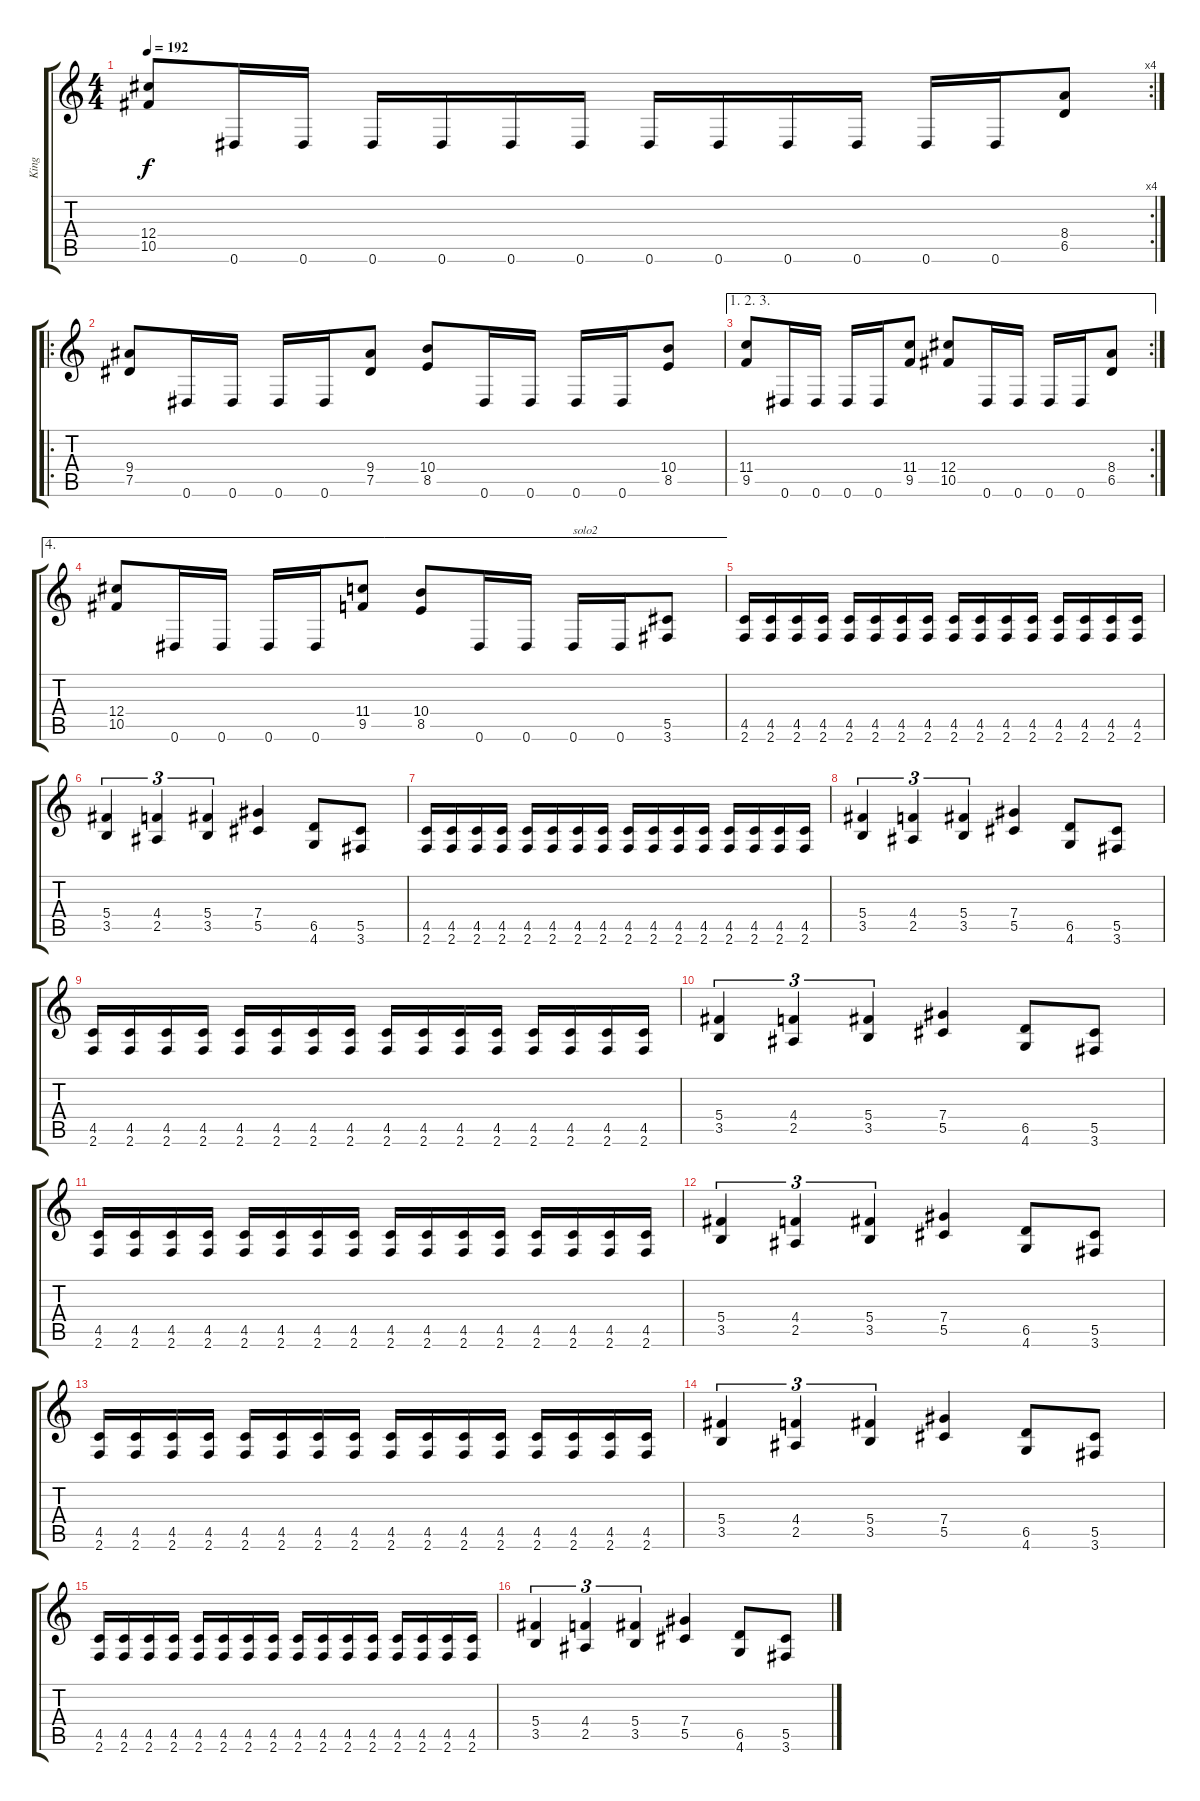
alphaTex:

\track ("King" "King") {instrument distortionguitar}
\staff {score tabs}
\tuning (Eb4 Bb3 Gb3 Db3 Ab2 Eb2) {hide}
\rc 4
\ts (4 4)
\tempo 192
\clef g2
\ks c
(12.4 10.5).8{dy f} 0.6.16 0.6.16 0.6.16 0.6.16 0.6.16 0.6.16 0.6.16 0.6.16 0.6.16 0.6.16 0.6.16 0.6.16 (8.4 6.5).8 |
\ro
(9.4 7.5).8 0.6.16 0.6.16 0.6.16 0.6.16 (9.4 7.5).8 (10.4 8.5).8 0.6.16 0.6.16 0.6.16 0.6.16 (10.4 8.5).8 |
\ae (1 2 3)
\rc 2
(11.4 9.5).8 0.6.16 0.6.16 0.6.16 0.6.16 (11.4 9.5).8 (12.4 10.5).8 0.6.16 0.6.16 0.6.16 0.6.16 (8.4 6.5).8 |
\ae 4
(12.4 10.5).8 0.6.16 0.6.16 0.6.16 0.6.16 (11.4 9.5).8 (10.4 8.5).8 0.6.16 0.6.16 0.6.16{txt "solo2"} 0.6.16 (5.5 3.6).8 |
(4.5 2.6).16 (4.5 2.6).16 (4.5 2.6).16 (4.5 2.6).16 (4.5 2.6).16 (4.5 2.6).16 (4.5 2.6).16 (4.5 2.6).16 (4.5 2.6).16 (4.5 2.6).16 (4.5 2.6).16 (4.5 2.6).16 (4.5 2.6).16 (4.5 2.6).16 (4.5 2.6).16 (4.5 2.6).16 |
(5.4 3.5).4{tu (3 2)} (4.4 2.5).4{tu (3 2)} (5.4 3.5).4{tu (3 2)} (7.4 5.5).4 (6.5 4.6).8 (5.5 3.6).8 |
(4.5 2.6).16 (4.5 2.6).16 (4.5 2.6).16 (4.5 2.6).16 (4.5 2.6).16 (4.5 2.6).16 (4.5 2.6).16 (4.5 2.6).16 (4.5 2.6).16 (4.5 2.6).16 (4.5 2.6).16 (4.5 2.6).16 (4.5 2.6).16 (4.5 2.6).16 (4.5 2.6).16 (4.5 2.6).16 |
(5.4 3.5).4{tu (3 2)} (4.4 2.5).4{tu (3 2)} (5.4 3.5).4{tu (3 2)} (7.4 5.5).4 (6.5 4.6).8 (5.5 3.6).8 |
(4.5 2.6).16 (4.5 2.6).16 (4.5 2.6).16 (4.5 2.6).16 (4.5 2.6).16 (4.5 2.6).16 (4.5 2.6).16 (4.5 2.6).16 (4.5 2.6).16 (4.5 2.6).16 (4.5 2.6).16 (4.5 2.6).16 (4.5 2.6).16 (4.5 2.6).16 (4.5 2.6).16 (4.5 2.6).16 |
(5.4 3.5).4{tu (3 2)} (4.4 2.5).4{tu (3 2)} (5.4 3.5).4{tu (3 2)} (7.4 5.5).4 (6.5 4.6).8 (5.5 3.6).8 |
(4.5 2.6).16 (4.5 2.6).16 (4.5 2.6).16 (4.5 2.6).16 (4.5 2.6).16 (4.5 2.6).16 (4.5 2.6).16 (4.5 2.6).16 (4.5 2.6).16 (4.5 2.6).16 (4.5 2.6).16 (4.5 2.6).16 (4.5 2.6).16 (4.5 2.6).16 (4.5 2.6).16 (4.5 2.6).16 |
(5.4 3.5).4{tu (3 2)} (4.4 2.5).4{tu (3 2)} (5.4 3.5).4{tu (3 2)} (7.4 5.5).4 (6.5 4.6).8 (5.5 3.6).8 |
(4.5 2.6).16 (4.5 2.6).16 (4.5 2.6).16 (4.5 2.6).16 (4.5 2.6).16 (4.5 2.6).16 (4.5 2.6).16 (4.5 2.6).16 (4.5 2.6).16 (4.5 2.6).16 (4.5 2.6).16 (4.5 2.6).16 (4.5 2.6).16 (4.5 2.6).16 (4.5 2.6).16 (4.5 2.6).16 |
(5.4 3.5).4{tu (3 2)} (4.4 2.5).4{tu (3 2)} (5.4 3.5).4{tu (3 2)} (7.4 5.5).4 (6.5 4.6).8 (5.5 3.6).8 |
(4.5 2.6).16 (4.5 2.6).16 (4.5 2.6).16 (4.5 2.6).16 (4.5 2.6).16 (4.5 2.6).16 (4.5 2.6).16 (4.5 2.6).16 (4.5 2.6).16 (4.5 2.6).16 (4.5 2.6).16 (4.5 2.6).16 (4.5 2.6).16 (4.5 2.6).16 (4.5 2.6).16 (4.5 2.6).16 |
(5.4 3.5).4{tu (3 2)} (4.4 2.5).4{tu (3 2)} (5.4 3.5).4{tu (3 2)} (7.4 5.5).4 (6.5 4.6).8 (5.5 3.6).8
